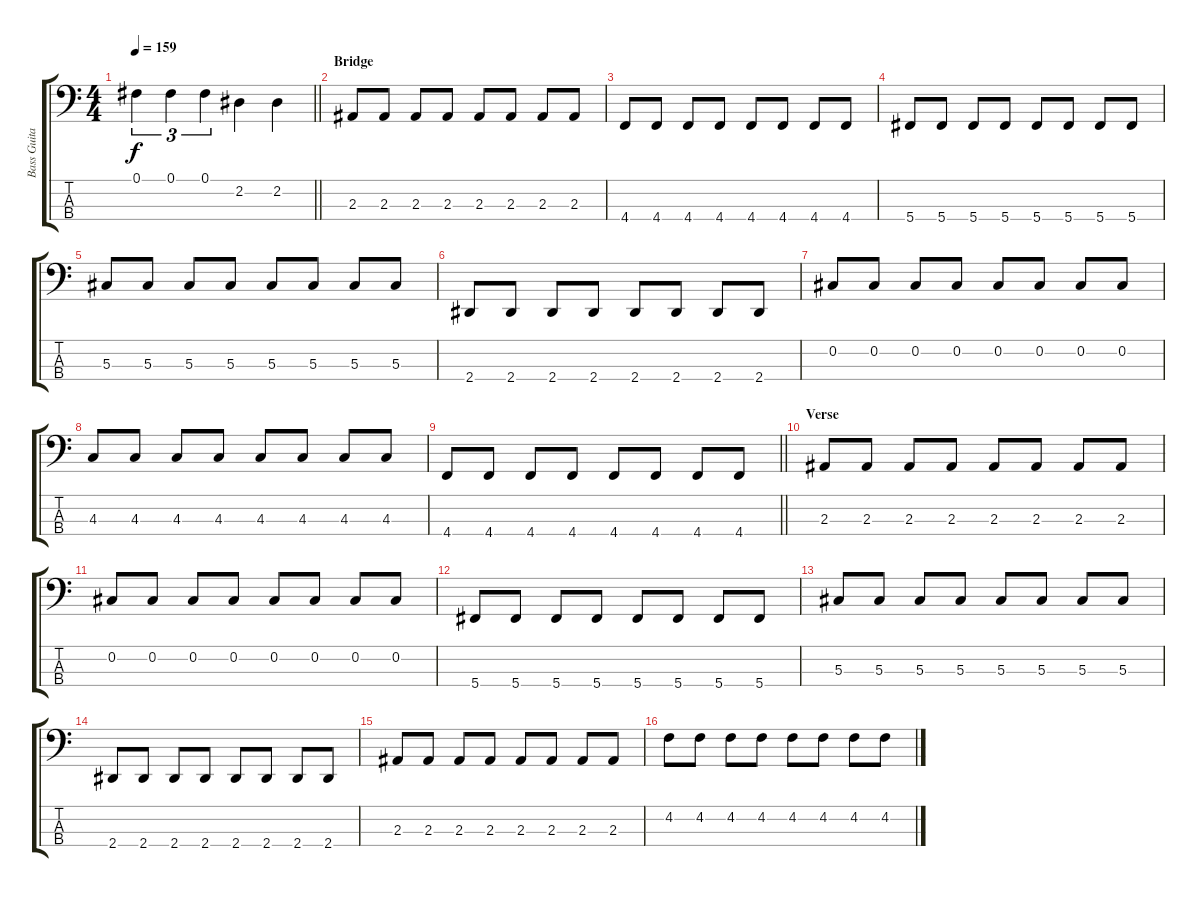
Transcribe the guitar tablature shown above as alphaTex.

\track ("Bass Guitar" "Bass Guita") {instrument electricbassfinger}
\staff {score tabs}
\tuning (Gb2 Db2 Ab1 Db1) {hide}
\ts (4 4)
\tempo 159
\clef f4
\barLineRight lightlight
\ks c
0.1.4{tu (3 2) dy f} 0.1.4{tu (3 2)} 0.1.4{tu (3 2)} 2.2.4 2.2.4 |
\section ("" "Bridge")
2.3.8 2.3.8 2.3.8 2.3.8 2.3.8 2.3.8 2.3.8 2.3.8 |
4.4.8 4.4.8 4.4.8 4.4.8 4.4.8 4.4.8 4.4.8 4.4.8 |
5.4.8 5.4.8 5.4.8 5.4.8 5.4.8 5.4.8 5.4.8 5.4.8 |
5.3.8 5.3.8 5.3.8 5.3.8 5.3.8 5.3.8 5.3.8 5.3.8 |
2.4.8 2.4.8 2.4.8 2.4.8 2.4.8 2.4.8 2.4.8 2.4.8 |
0.2.8 0.2.8 0.2.8 0.2.8 0.2.8 0.2.8 0.2.8 0.2.8 |
4.3.8 4.3.8 4.3.8 4.3.8 4.3.8 4.3.8 4.3.8 4.3.8 |
\barLineRight lightlight
4.4.8 4.4.8 4.4.8 4.4.8 4.4.8 4.4.8 4.4.8 4.4.8 |
\section ("" "Verse")
2.3.8 2.3.8 2.3.8 2.3.8 2.3.8 2.3.8 2.3.8 2.3.8 |
0.2.8 0.2.8 0.2.8 0.2.8 0.2.8 0.2.8 0.2.8 0.2.8 |
5.4.8 5.4.8 5.4.8 5.4.8 5.4.8 5.4.8 5.4.8 5.4.8 |
5.3.8 5.3.8 5.3.8 5.3.8 5.3.8 5.3.8 5.3.8 5.3.8 |
2.4.8 2.4.8 2.4.8 2.4.8 2.4.8 2.4.8 2.4.8 2.4.8 |
2.3.8 2.3.8 2.3.8 2.3.8 2.3.8 2.3.8 2.3.8 2.3.8 |
4.2.8 4.2.8 4.2.8 4.2.8 4.2.8 4.2.8 4.2.8 4.2.8
